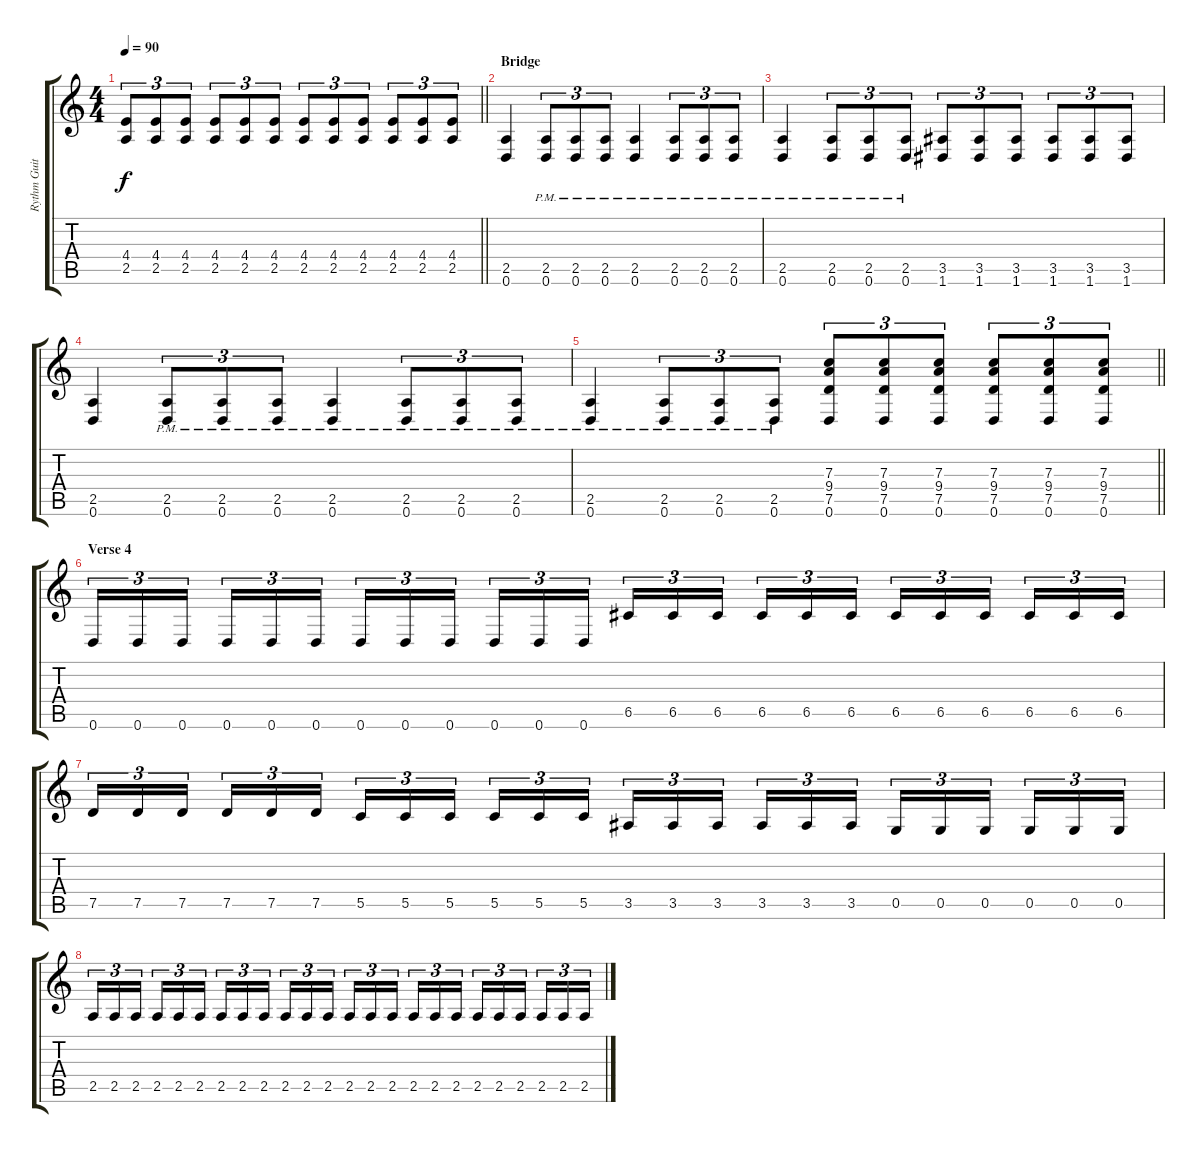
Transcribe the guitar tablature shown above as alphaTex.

\track ("Rythm Guitar" "Rythm Guit") {instrument distortionguitar}
\staff {score tabs}
\tuning (D4 A3 F3 C3 G2 D2) {hide}
\ts (4 4)
\tempo 90
\clef g2
\barLineRight lightlight
\ks c
(4.4 2.5).8{tu (3 2) dy f} (4.4 2.5).8{tu (3 2)} (4.4 2.5).8{tu (3 2)} (4.4 2.5).8{tu (3 2)} (4.4 2.5).8{tu (3 2)} (4.4 2.5).8{tu (3 2)} (4.4 2.5).8{tu (3 2)} (4.4 2.5).8{tu (3 2)} (4.4 2.5).8{tu (3 2)} (4.4 2.5).8{tu (3 2)} (4.4 2.5).8{tu (3 2)} (4.4 2.5).8{tu (3 2)} |
\section ("" "Bridge")
(2.5 0.6).4 (2.5{pm} 0.6{pm}).8{tu (3 2)} (2.5{pm} 0.6{pm}).8{tu (3 2)} (2.5{pm} 0.6{pm}).8{tu (3 2)} (2.5{pm} 0.6{pm}).4 (2.5{pm} 0.6{pm}).8{tu (3 2)} (2.5{pm} 0.6{pm}).8{tu (3 2)} (2.5{pm} 0.6{pm}).8{tu (3 2)} |
(2.5{pm} 0.6{pm}).4 (2.5{pm} 0.6{pm}).8{tu (3 2)} (2.5{pm} 0.6{pm}).8{tu (3 2)} (2.5{pm} 0.6{pm}).8{tu (3 2)} (3.5 1.6).8{tu (3 2)} (3.5 1.6).8{tu (3 2)} (3.5 1.6).8{tu (3 2)} (3.5 1.6).8{tu (3 2)} (3.5 1.6).8{tu (3 2)} (3.5 1.6).8{tu (3 2)} |
(2.5 0.6).4 (2.5{pm} 0.6{pm}).8{tu (3 2)} (2.5{pm} 0.6{pm}).8{tu (3 2)} (2.5{pm} 0.6{pm}).8{tu (3 2)} (2.5{pm} 0.6{pm}).4 (2.5{pm} 0.6{pm}).8{tu (3 2)} (2.5{pm} 0.6{pm}).8{tu (3 2)} (2.5{pm} 0.6{pm}).8{tu (3 2)} |
\barLineRight lightlight
(2.5{pm} 0.6{pm}).4 (2.5{pm} 0.6{pm}).8{tu (3 2)} (2.5{pm} 0.6{pm}).8{tu (3 2)} (2.5{pm} 0.6{pm}).8{tu (3 2)} (7.3 9.4 7.5 0.6).8{tu (3 2)} (7.3 9.4 7.5 0.6).8{tu (3 2)} (7.3 9.4 7.5 0.6).8{tu (3 2)} (7.3 9.4 7.5 0.6).8{tu (3 2)} (7.3 9.4 7.5 0.6).8{tu (3 2)} (7.3 9.4 7.5 0.6).8{tu (3 2)} |
\section ("" "Verse 4")
0.6.16{tu (3 2)} 0.6.16{tu (3 2)} 0.6.16{tu (3 2) beam splitsecondary} 0.6.16{tu (3 2)} 0.6.16{tu (3 2)} 0.6.16{tu (3 2)} 0.6.16{tu (3 2)} 0.6.16{tu (3 2)} 0.6.16{tu (3 2) beam splitsecondary} 0.6.16{tu (3 2)} 0.6.16{tu (3 2)} 0.6.16{tu (3 2)} 6.5.16{tu (3 2)} 6.5.16{tu (3 2)} 6.5.16{tu (3 2) beam splitsecondary} 6.5.16{tu (3 2)} 6.5.16{tu (3 2)} 6.5.16{tu (3 2)} 6.5.16{tu (3 2)} 6.5.16{tu (3 2)} 6.5.16{tu (3 2) beam splitsecondary} 6.5.16{tu (3 2)} 6.5.16{tu (3 2)} 6.5.16{tu (3 2)} |
7.5.16{tu (3 2)} 7.5.16{tu (3 2)} 7.5.16{tu (3 2) beam splitsecondary} 7.5.16{tu (3 2)} 7.5.16{tu (3 2)} 7.5.16{tu (3 2)} 5.5.16{tu (3 2)} 5.5.16{tu (3 2)} 5.5.16{tu (3 2) beam splitsecondary} 5.5.16{tu (3 2)} 5.5.16{tu (3 2)} 5.5.16{tu (3 2)} 3.5.16{tu (3 2)} 3.5.16{tu (3 2)} 3.5.16{tu (3 2) beam splitsecondary} 3.5.16{tu (3 2)} 3.5.16{tu (3 2)} 3.5.16{tu (3 2)} 0.5.16{tu (3 2)} 0.5.16{tu (3 2)} 0.5.16{tu (3 2) beam splitsecondary} 0.5.16{tu (3 2)} 0.5.16{tu (3 2)} 0.5.16{tu (3 2)} |
2.5.16{tu (3 2)} 2.5.16{tu (3 2)} 2.5.16{tu (3 2) beam splitsecondary} 2.5.16{tu (3 2)} 2.5.16{tu (3 2)} 2.5.16{tu (3 2)} 2.5.16{tu (3 2)} 2.5.16{tu (3 2)} 2.5.16{tu (3 2) beam splitsecondary} 2.5.16{tu (3 2)} 2.5.16{tu (3 2)} 2.5.16{tu (3 2)} 2.5.16{tu (3 2)} 2.5.16{tu (3 2)} 2.5.16{tu (3 2) beam splitsecondary} 2.5.16{tu (3 2)} 2.5.16{tu (3 2)} 2.5.16{tu (3 2)} 2.5.16{tu (3 2)} 2.5.16{tu (3 2)} 2.5.16{tu (3 2) beam splitsecondary} 2.5.16{tu (3 2)} 2.5.16{tu (3 2)} 2.5.16{tu (3 2)}
